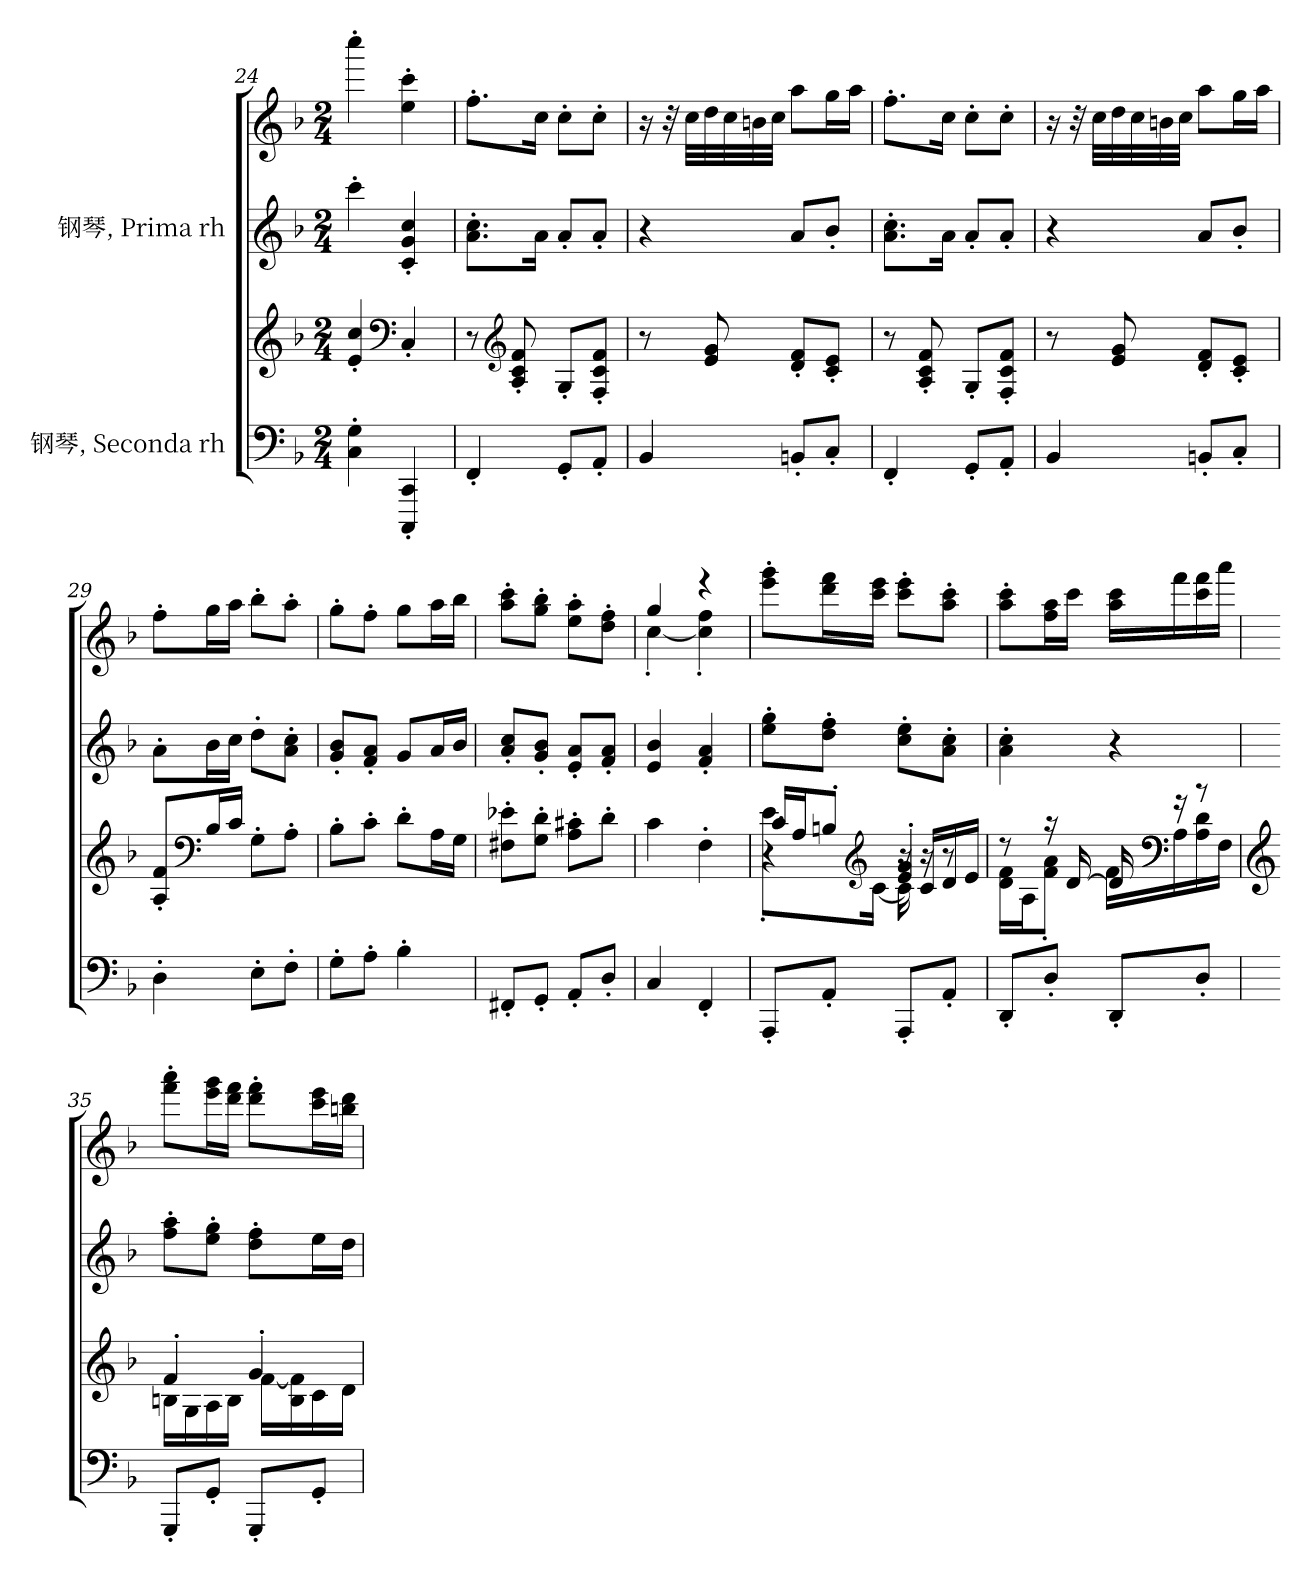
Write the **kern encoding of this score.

**kern	**kern	**kern	**kern
*part2	*part2	*part1	*part1
*staff4	*staff3	*staff2	*staff1
*I"钢琴, Seconda rh	*	*I"钢琴, Prima rh	*
*clefF4	*clefG2	*clefG2	*clefG2
*k[b-]	*k[b-]	*k[b-]	*k[b-]
*M2/4	*M2/4	*M2/4	*M2/4
*MM119	*MM119	*MM119	*MM119
=24	=24	=24	=24
4C\' 4G\'	4e/' 4cc/'	4ccc'\	4cccc'\
*	*clefF4	*	*
4CCC/' 4CC/'	4C'/	4c/' 4g/' 4cc/'	4ee\' 4ccc\'
=25	=25	=25	=25
4FF'/	8r	8.a\' 8.cc\'L	8.ff'\L
*	*clefG2	*	*
.	8A/' 8c/' 8f/'	.	.
.	.	16a\Jk	16cc\Jk
8GG'/L	8G'/L	8a'/L	8cc'\L
8AA'/J	8F/' 8c/' 8f/'J	8a'/J	8cc'\J
=26	=26	=26	=26
4BB-/	8r	4r	16r
.	.	.	32r
.	.	.	32cc\LLL
.	8e/ 8g/	.	32dd\
.	.	.	32cc\
.	.	.	32bn\
.	.	.	32cc\JJJ
8BBn'/L	8d/' 8f/'L	8a/L	8aa\L
8C'/J	8c/' 8e/'J	8b-'/J	16gg\L
.	.	.	16aa\JJ
=27	=27	=27	=27
4FF'/	8r	8.a\' 8.cc\'L	8.ff'\L
.	8A/' 8c/' 8f/'	.	.
.	.	16a\Jk	16cc\Jk
8GG'/L	8G'/L	8a'/L	8cc'\L
8AA'/J	8F/' 8c/' 8f/'J	8a'/J	8cc'\J
!!LO:PB:g=z
=28	=28	=28	=28
4BB-/	8r	4r	16r
.	.	.	32r
.	.	.	32cc\LLL
.	8e/ 8g/	.	32dd\
.	.	.	32cc\
.	.	.	32bn\
.	.	.	32cc\JJJ
8BBn'/L	8d/' 8f/'L	8a/L	8aa\L
8C'/J	8c/' 8e/'J	8b-'/J	16gg\L
.	.	.	16aa\JJ
=29	=29	=29	=29
4D'\	8A/' 8f/'L	8a'\L	8ff'\L
*	*clefF4	*	*
.	16B-/L	16b-\L	16gg\L
.	16c/JJ	16cc\JJ	16aa\JJ
8E'\L	8G'\L	8dd'\L	8bb-'\L
8F'\J	8A'\J	8a\' 8cc\'J	8aa'\J
=30	=30	=30	=30
8G'\L	8B-'\L	8g/' 8b-/'L	8gg'\L
8A'\J	8c'\J	8f/' 8a/'J	8ff'\J
4B-'\	8d'\L	8g/L	8gg\L
.	16A\L	16a/L	16aa\L
.	16G\JJ	16b-/JJ	16bb-\JJ
=31	=31	=31	=31
8FF#X'/L	8F#X\' 8e-X\'L	8a/' 8cc/'L	8aa\' 8ccc\'L
8GG'/J	8G\' 8d\'J	8g/' 8b-/'J	8gg\' 8bb-\'J
8AA'/L	8A\' 8c#X\'L	8e/' 8a/'L	8ee\' 8aa\'L
8D'/J	8d'\J	8f/' 8a/'J	8dd\' 8ff\'J
=32	=32	=32	=32
*	*	*	*^
4C/	4c\	4e/ 4b-/	4gg/	[4cc'\
4FF'/	4F'\	4f/' 4a/'	4r	4cc\]' 4ff\'
*	*	*	*v	*v
!!LO:LB:g=z
=33	=33	=33	=33
*	*	*	*MM132
*	*^	*	*
*	*	*^	*	*
8AAA'/L	4r	8.e'\L	16c/LL	8ee\' 8gg\'L	8eee\' 8ggg\'L
.	.	.	16A/J	.	.
8AA'/J	.	.	8Bn'/J	8dd\' 8ff\'J	16ddd\ 16fff\L
*	*clefG2	*	*	*	*
.	.	[16c\Jk	.	.	16ccc\ 16eee\JJ
8AAA'/L	4e/' 4g/'	16c\]	16r	8cc\' 8ee\'L	8ccc\' 8eee\'L
.	.	16r	16c/LL	.	.
8AA'/J	.	8r	16d/	8a\' 8cc\'J	8aa\' 8ccc\'J
.	.	.	16e/JJ	.	.
*	*	*v	*v	*	*
=34	=34	=34	=34	=34
8DD'/L	8r	16d\ 16f\LL	4a\' 4cc\'	8aa\' 8ccc\'L
.	.	16A\J	.	.
8D'/J	16r	8f\' 8a\'J	.	16ff\ 16aa\L
.	[16d/	.	.	16ccc\JJ
8DD'/L	16d/]	16f\LL	4r	16aa\ 16ccc\LL
*	*clefF4	*	*	*
.	16r	16A\	.	16fff\
8D'/J	8r	16A\ 16d\	.	16ccc\ 16fff\
.	.	16F\JJ	.	16aaa\JJ
=35	=35	=35	=35	=35
*	*clefG2	*	*	*
*	*	*	*	*MM128
8GGG'/L	4f'/	16Bn\LL	8ff\' 8aa\'L	8fff\' 8aaa\'L
.	.	16G\	.	.
8GG'/J	.	16A\	8ee\' 8gg\'J	16eee\ 16ggg\L
.	.	16B\JJ	.	16ddd\ 16fff\JJ
8GGG'/L	4g'/	[16f\LL	8dd\' 8ff\'L	8ddd\' 8fff\'L
.	.	16B\ 16f\]	.	.
8GG'/J	.	16c\	16ee\L	16ccc\ 16eee\L
.	.	16d\JJ	16dd\JJ	16bbn\ 16ddd\JJ
*	*v	*v	*	*
=	=	=	=
*-	*-	*-	*-
